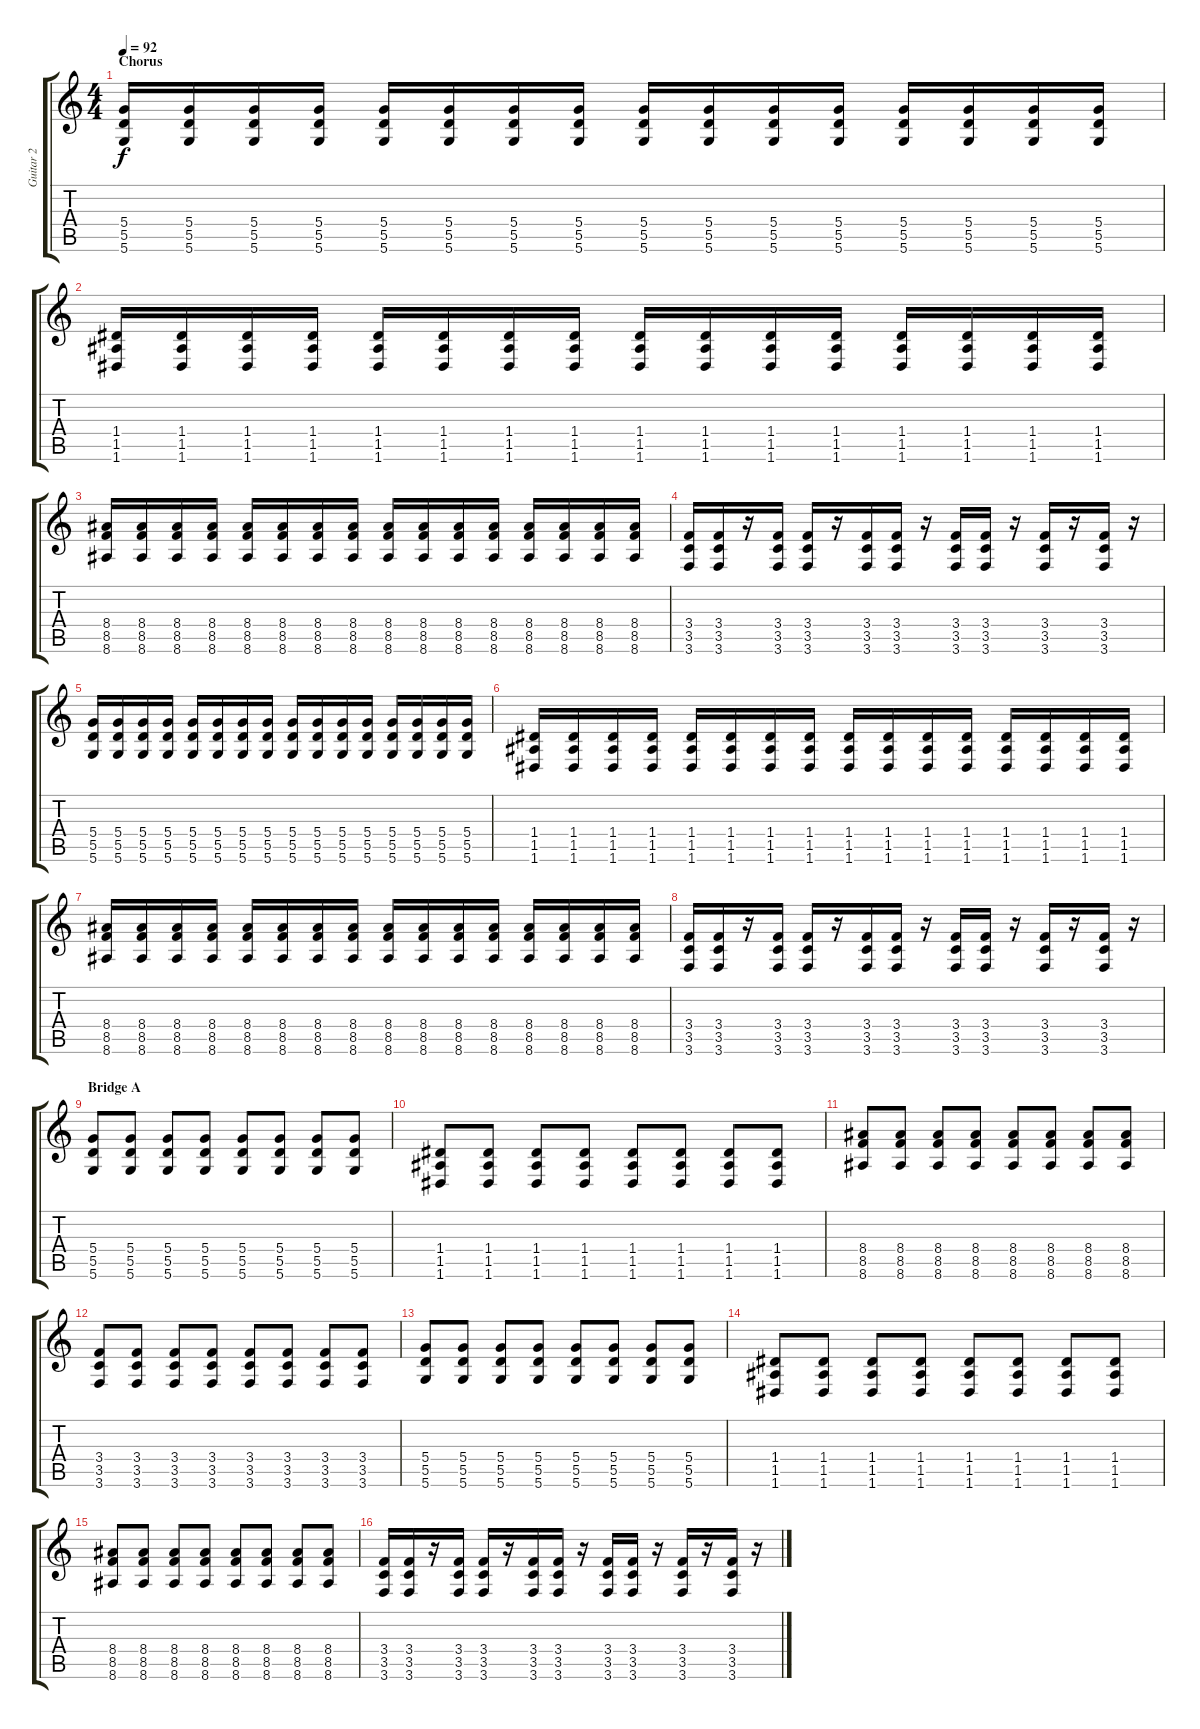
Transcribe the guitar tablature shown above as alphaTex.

\track ("Guitar 2" "Guitar 2") {instrument distortionguitar}
\staff {score tabs}
\tuning (E4 B3 G3 D3 A2 D2) {hide}
\ts (4 4)
\section ("" "Chorus")
\tempo 92
\clef g2
\ks c
(5.4 5.5 5.6).16{dy f} (5.4 5.5 5.6).16 (5.4 5.5 5.6).16 (5.4 5.5 5.6).16 (5.4 5.5 5.6).16 (5.4 5.5 5.6).16 (5.4 5.5 5.6).16 (5.4 5.5 5.6).16 (5.4 5.5 5.6).16 (5.4 5.5 5.6).16 (5.4 5.5 5.6).16 (5.4 5.5 5.6).16 (5.4 5.5 5.6).16 (5.4 5.5 5.6).16 (5.4 5.5 5.6).16 (5.4 5.5 5.6).16 |
(1.4 1.5 1.6).16 (1.4 1.5 1.6).16 (1.4 1.5 1.6).16 (1.4 1.5 1.6).16 (1.4 1.5 1.6).16 (1.4 1.5 1.6).16 (1.4 1.5 1.6).16 (1.4 1.5 1.6).16 (1.4 1.5 1.6).16 (1.4 1.5 1.6).16 (1.4 1.5 1.6).16 (1.4 1.5 1.6).16 (1.4 1.5 1.6).16 (1.4 1.5 1.6).16 (1.4 1.5 1.6).16 (1.4 1.5 1.6).16 |
(8.4 8.5 8.6).16 (8.4 8.5 8.6).16 (8.4 8.5 8.6).16 (8.4 8.5 8.6).16 (8.4 8.5 8.6).16 (8.4 8.5 8.6).16 (8.4 8.5 8.6).16 (8.4 8.5 8.6).16 (8.4 8.5 8.6).16 (8.4 8.5 8.6).16 (8.4 8.5 8.6).16 (8.4 8.5 8.6).16 (8.4 8.5 8.6).16 (8.4 8.5 8.6).16 (8.4 8.5 8.6).16 (8.4 8.5 8.6).16 |
(3.4 3.5 3.6).16 (3.4 3.5 3.6).16 r.16 (3.4 3.5 3.6).16 (3.4 3.5 3.6).16 r.16 (3.4 3.5 3.6).16 (3.4 3.5 3.6).16 r.16 (3.4 3.5 3.6).16 (3.4 3.5 3.6).16 r.16 (3.4 3.5 3.6).16 r.16 (3.4 3.5 3.6).16 r.16 |
(5.4 5.5 5.6).16 (5.4 5.5 5.6).16 (5.4 5.5 5.6).16 (5.4 5.5 5.6).16 (5.4 5.5 5.6).16 (5.4 5.5 5.6).16 (5.4 5.5 5.6).16 (5.4 5.5 5.6).16 (5.4 5.5 5.6).16 (5.4 5.5 5.6).16 (5.4 5.5 5.6).16 (5.4 5.5 5.6).16 (5.4 5.5 5.6).16 (5.4 5.5 5.6).16 (5.4 5.5 5.6).16 (5.4 5.5 5.6).16 |
(1.4 1.5 1.6).16 (1.4 1.5 1.6).16 (1.4 1.5 1.6).16 (1.4 1.5 1.6).16 (1.4 1.5 1.6).16 (1.4 1.5 1.6).16 (1.4 1.5 1.6).16 (1.4 1.5 1.6).16 (1.4 1.5 1.6).16 (1.4 1.5 1.6).16 (1.4 1.5 1.6).16 (1.4 1.5 1.6).16 (1.4 1.5 1.6).16 (1.4 1.5 1.6).16 (1.4 1.5 1.6).16 (1.4 1.5 1.6).16 |
(8.4 8.5 8.6).16 (8.4 8.5 8.6).16 (8.4 8.5 8.6).16 (8.4 8.5 8.6).16 (8.4 8.5 8.6).16 (8.4 8.5 8.6).16 (8.4 8.5 8.6).16 (8.4 8.5 8.6).16 (8.4 8.5 8.6).16 (8.4 8.5 8.6).16 (8.4 8.5 8.6).16 (8.4 8.5 8.6).16 (8.4 8.5 8.6).16 (8.4 8.5 8.6).16 (8.4 8.5 8.6).16 (8.4 8.5 8.6).16 |
(3.4 3.5 3.6).16 (3.4 3.5 3.6).16 r.16 (3.4 3.5 3.6).16 (3.4 3.5 3.6).16 r.16 (3.4 3.5 3.6).16 (3.4 3.5 3.6).16 r.16 (3.4 3.5 3.6).16 (3.4 3.5 3.6).16 r.16 (3.4 3.5 3.6).16 r.16 (3.4 3.5 3.6).16 r.16 |
\section ("" "Bridge A")
(5.4 5.5 5.6).8 (5.4 5.5 5.6).8 (5.4 5.5 5.6).8 (5.4 5.5 5.6).8 (5.4 5.5 5.6).8 (5.4 5.5 5.6).8 (5.4 5.5 5.6).8 (5.4 5.5 5.6).8 |
(1.4 1.5 1.6).8 (1.4 1.5 1.6).8 (1.4 1.5 1.6).8 (1.4 1.5 1.6).8 (1.4 1.5 1.6).8 (1.4 1.5 1.6).8 (1.4 1.5 1.6).8 (1.4 1.5 1.6).8 |
(8.4 8.5 8.6).8 (8.4 8.5 8.6).8 (8.4 8.5 8.6).8 (8.4 8.5 8.6).8 (8.4 8.5 8.6).8 (8.4 8.5 8.6).8 (8.4 8.5 8.6).8 (8.4 8.5 8.6).8 |
(3.4 3.5 3.6).8 (3.4 3.5 3.6).8 (3.4 3.5 3.6).8 (3.4 3.5 3.6).8 (3.4 3.5 3.6).8 (3.4 3.5 3.6).8 (3.4 3.5 3.6).8 (3.4 3.5 3.6).8 |
(5.4 5.5 5.6).8 (5.4 5.5 5.6).8 (5.4 5.5 5.6).8 (5.4 5.5 5.6).8 (5.4 5.5 5.6).8 (5.4 5.5 5.6).8 (5.4 5.5 5.6).8 (5.4 5.5 5.6).8 |
(1.4 1.5 1.6).8 (1.4 1.5 1.6).8 (1.4 1.5 1.6).8 (1.4 1.5 1.6).8 (1.4 1.5 1.6).8 (1.4 1.5 1.6).8 (1.4 1.5 1.6).8 (1.4 1.5 1.6).8 |
(8.4 8.5 8.6).8 (8.4 8.5 8.6).8 (8.4 8.5 8.6).8 (8.4 8.5 8.6).8 (8.4 8.5 8.6).8 (8.4 8.5 8.6).8 (8.4 8.5 8.6).8 (8.4 8.5 8.6).8 |
(3.4 3.5 3.6).16 (3.4 3.5 3.6).16 r.16 (3.4 3.5 3.6).16 (3.4 3.5 3.6).16 r.16 (3.4 3.5 3.6).16 (3.4 3.5 3.6).16 r.16 (3.4 3.5 3.6).16 (3.4 3.5 3.6).16 r.16 (3.4 3.5 3.6).16 r.16 (3.4 3.5 3.6).16 r.16
